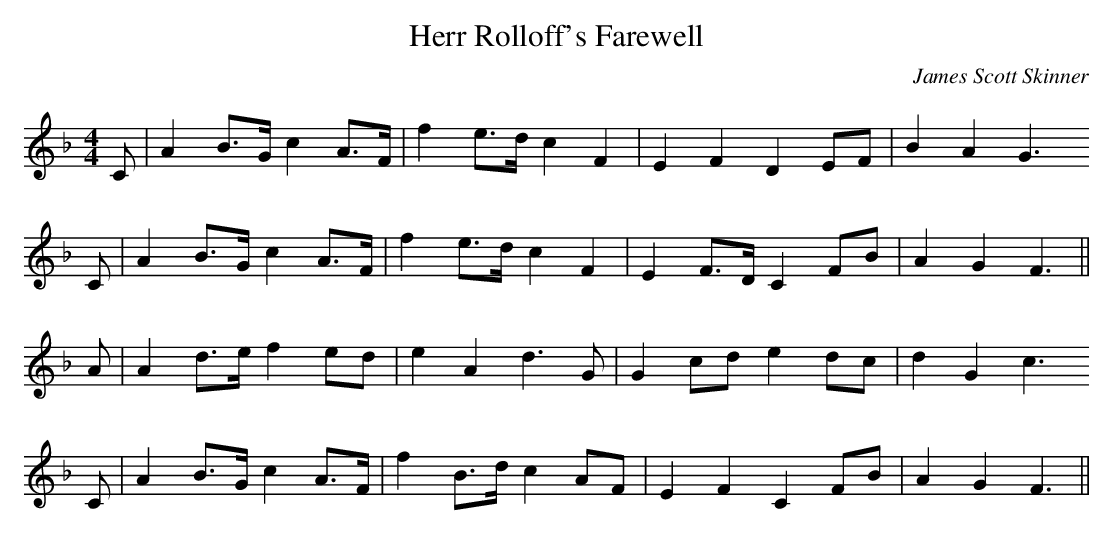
X:1
T:Herr Rolloff's Farewell
C:James Scott Skinner
M:4/4
L:1/8
K:F
C | A2 B>G c2 A>F | f2 e>d c2 F2 | E2 F2  D2 EF | B2 A2 G3
C | A2 B>G c2 A>F | f2 e>d c2 F2 | E2 F>D C2 FB | A2 G2 F3 ||
A | A2 d>e f2 ed  | e2 A2  d3  G | G2 cd  e2 dc | d2 G2 c3
C | A2 B>G c2 A>F | f2 B>d c2 AF | E2 F2  C2 FB | A2 G2 F3 ||
